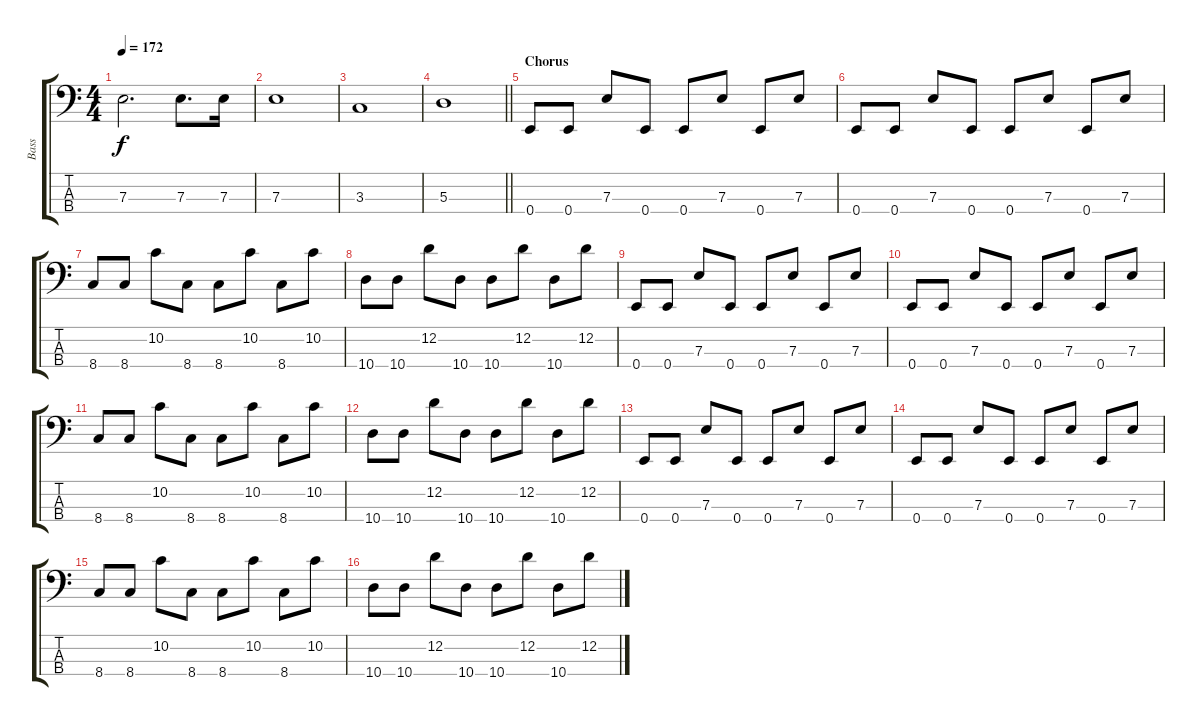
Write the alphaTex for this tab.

\track ("Bass" "Bass") {instrument electricbassfinger}
\staff {score tabs}
\tuning (G2 D2 A1 E1) {hide}
\ts (4 4)
\tempo 172
\clef f4
\ks c
7.3.2{d dy f} 7.3.8{d} 7.3.16 |
7.3.1 |
3.3.1 |
\barLineRight lightlight
5.3.1 |
\section ("" "Chorus ")
0.4.8 0.4.8 7.3.8 0.4.8 0.4.8 7.3.8 0.4.8 7.3.8 |
0.4.8 0.4.8 7.3.8 0.4.8 0.4.8 7.3.8 0.4.8 7.3.8 |
8.4.8 8.4.8 10.2.8 8.4.8 8.4.8 10.2.8 8.4.8 10.2.8 |
10.4.8 10.4.8 12.2.8 10.4.8 10.4.8 12.2.8 10.4.8 12.2.8 |
0.4.8 0.4.8 7.3.8 0.4.8 0.4.8 7.3.8 0.4.8 7.3.8 |
0.4.8 0.4.8 7.3.8 0.4.8 0.4.8 7.3.8 0.4.8 7.3.8 |
8.4.8 8.4.8 10.2.8 8.4.8 8.4.8 10.2.8 8.4.8 10.2.8 |
10.4.8 10.4.8 12.2.8 10.4.8 10.4.8 12.2.8 10.4.8 12.2.8 |
0.4.8 0.4.8 7.3.8 0.4.8 0.4.8 7.3.8 0.4.8 7.3.8 |
0.4.8 0.4.8 7.3.8 0.4.8 0.4.8 7.3.8 0.4.8 7.3.8 |
8.4.8 8.4.8 10.2.8 8.4.8 8.4.8 10.2.8 8.4.8 10.2.8 |
10.4.8 10.4.8 12.2.8 10.4.8 10.4.8 12.2.8 10.4.8 12.2.8
